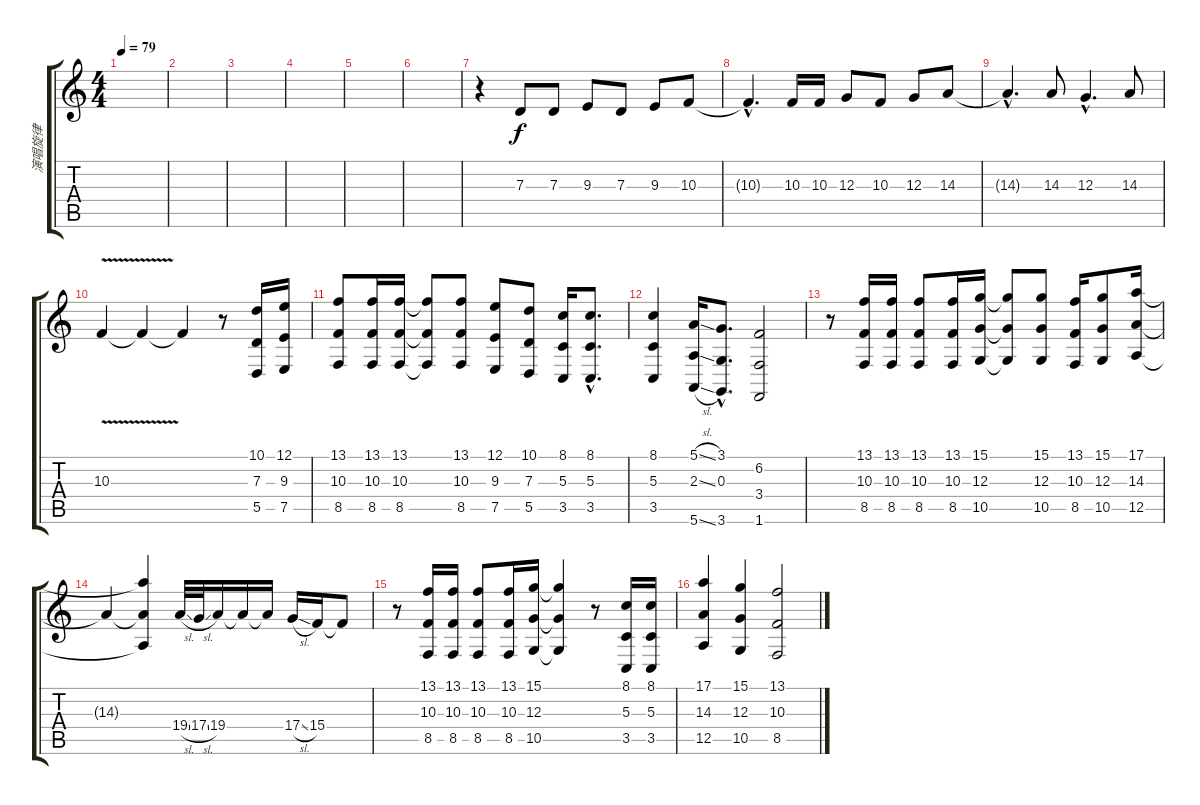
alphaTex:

\track ("演唱旋律" "演唱旋律") {instrument sopranosax}
\staff {score tabs}
\tuning (E4 B3 G3 D3 A2 E2) {hide}
\ts (4 4)
\tempo 79
\clef g2
\ks c
|
|
|
|
|
|
r.4 7.3.8 7.3.8 9.3.8 7.3.8 9.3.8 10.3.8 |
10.3{hac t}.4{d} 10.3.16 10.3.16 12.3.8 10.3.8 12.3.8 14.3.8 |
14.3{hac t}.4{d} 14.3.8 12.3{hac}.4{d} 14.3.8 |
10.3{v}.4 10.3{t}.4 10.3{t}.4 r.8 (10.1 7.3 5.5).16 (12.1 9.3 7.5).16 |
(13.1 10.3 8.5).8 (13.1 10.3 8.5).16 (13.1 10.3 8.5).16 (13.1{t} 10.3{t} 8.5{t}).8 (13.1 10.3 8.5).8 (12.1 9.3 7.5).8 (10.1 7.3 5.5).8 (8.1 5.3 3.5).16 (8.1{hac} 5.3{hac} 3.5{hac}).8{d} |
(8.1 5.3 3.5).4 (5.1{sl} 2.3{sl} 5.6{sl}).16 (3.1{hac} 0.3{hac} 3.6{hac}).8{d} (6.2 3.4 1.6).2 |
r.8 (13.1 10.3 8.5).16 (13.1 10.3 8.5).16 (13.1 10.3 8.5).8 (13.1 10.3 8.5).16 (15.1 12.3 10.5).16 (15.1{t} 12.3{t} 10.5{t}).8 (15.1 12.3 10.5).8 (13.1 10.3 8.5).16 (15.1 12.3 10.5).8 (17.1 14.3 12.5).16 |
14.3{t}.4 (17.1{t} 14.3{t} 12.5{t}).4 19.4{sl}.32 17.4{sl}.32 19.4.16 19.4{t}.16 19.4{t}.16 17.4{sl}.16 15.4.16 15.4{t}.8 |
r.8 (13.1 10.3 8.5).16 (13.1 10.3 8.5).16 (13.1 10.3 8.5).8 (13.1 10.3 8.5).16 (15.1 12.3 10.5).16 (15.1{t} 12.3{t} 10.5{t}).4 r.8 (8.1 5.3 3.5).16 (8.1 5.3 3.5).16 |
(17.1 14.3 12.5).4 (15.1 12.3 10.5).4 (13.1 10.3 8.5).2
